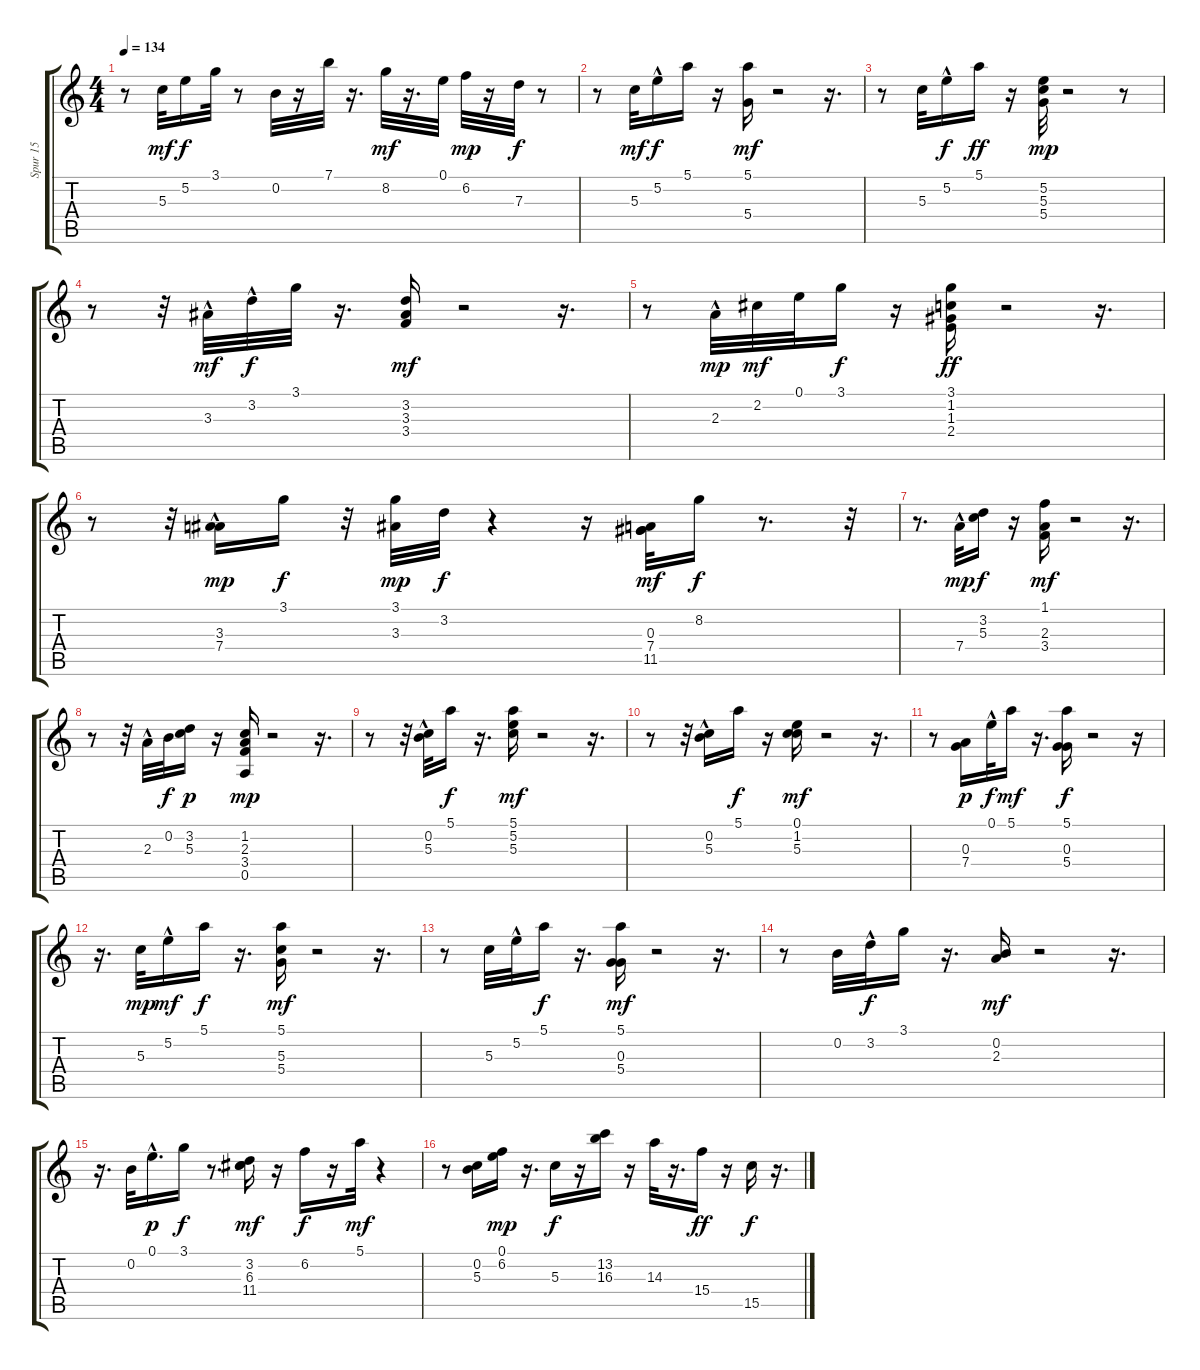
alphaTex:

\track ("Spur 15" "Spur 15") {instrument distortionguitar}
\staff {score tabs}
\tuning (E4 B3 G3 D3 A2 E2) {hide}
\ts (4 4)
\tempo 134
\clef g2
\ks c
r.8{dy f} 5.3.32{dy mf} 5.2.16{dy f} 3.1.32 r.8 0.2.32 r.16 7.1.32 r.16{d} 8.2.32{dy mf} r.16{d} 0.1.32 6.2.32{dy mp} r.16 7.3.32{dy f} r.8 |
r.8 5.3.32{dy mf} 5.2{hac}.16{dy f} 5.1.16 r.16 (5.1 5.4).16{dy mf} r.2 r.16{d} |
r.8 5.3.32 5.2{hac}.16{dy f} 5.1.16{dy ff} r.16 (5.2 5.3 5.4).32{dy mp} r.2 r.8 |
r.8 r.32 3.3{hac}.32{dy mf} 3.2{hac}.32{dy f} 3.1.32 r.16{d} (3.2 3.3 3.4).16{dy mf} r.2 r.16{d} |
r.8 2.3{hac}.32{dy mp} 2.2.32{dy mf} 0.1.32 3.1.16{dy f} r.16 (3.1 1.2 1.3 2.4).16{dy ff} r.2 r.16{d} |
r.8 r.32 (3.3{hac} 7.4).16{dy mp} 3.1.16{dy f} r.32 (3.1 3.3).32{dy mp} 3.2.32{dy f} r.4 r.16 (0.3 7.4 11.5).32{dy mf} 8.2.16{dy f} r.8{d} r.32 |
r.8{d} 7.4{hac}.32{dy mp} (3.2 5.3).16{dy f} r.16 (1.1 2.3 3.4).16{dy mf} r.2 r.16{d} |
r.8 r.32 2.3{hac}.32 0.2.32{dy f} (3.2 5.3).16{dy p} r.16 (1.2 2.3 3.4 0.5).16{dy mp} r.2 r.16{d} |
r.8 r.32 (0.2{hac} 5.3{hac}).32 5.1.16{dy f} r.16{d} (5.1 5.2 5.3).16{dy mf} r.2 r.16{d} |
r.8 r.32 (0.2{hac} 5.3{hac}).16 5.1.16{dy f} r.16 (0.1 1.2 5.3).16{dy mf} r.2 r.16{d} |
r.8 (0.3 7.4).16{dy p} 0.1{hac}.32{dy f} 5.1.16{dy mf} r.16{d} (5.1 0.3 5.4).16{dy f} r.2 r.16 |
r.16{d} 5.3.32{dy mp} 5.2{hac}.16{dy mf} 5.1.16{dy f} r.16{d} (5.1 5.3 5.4).16{dy mf} r.2 r.16{d} |
r.8 5.3.32 5.2{hac}.32 5.1.16{dy f} r.16{d} (5.1 0.3 5.4).16{dy mf} r.2 r.16{d} |
r.8 0.2.32 3.2{hac}.32{dy f} 3.1.16 r.16{d} (0.2 2.3).16{dy mf} r.2 r.16{d} |
r.16{d} 0.2.32 0.1{hac}.16{d dy p} 3.1.16{dy f} r.8{d} (3.2 6.3 11.4).16{dy mf} r.16 6.2.16{dy f} r.16 5.1.32{dy mf} r.4 |
r.8 (0.2 5.3).16 (0.1 6.2).16{dy mp} r.16{d} 5.3.16{dy f} r.16 (13.2 16.3).16 r.16 14.3.32 r.16{d} 15.4.16{dy ff} r.16 15.5.16{dy f} r.16{d}
